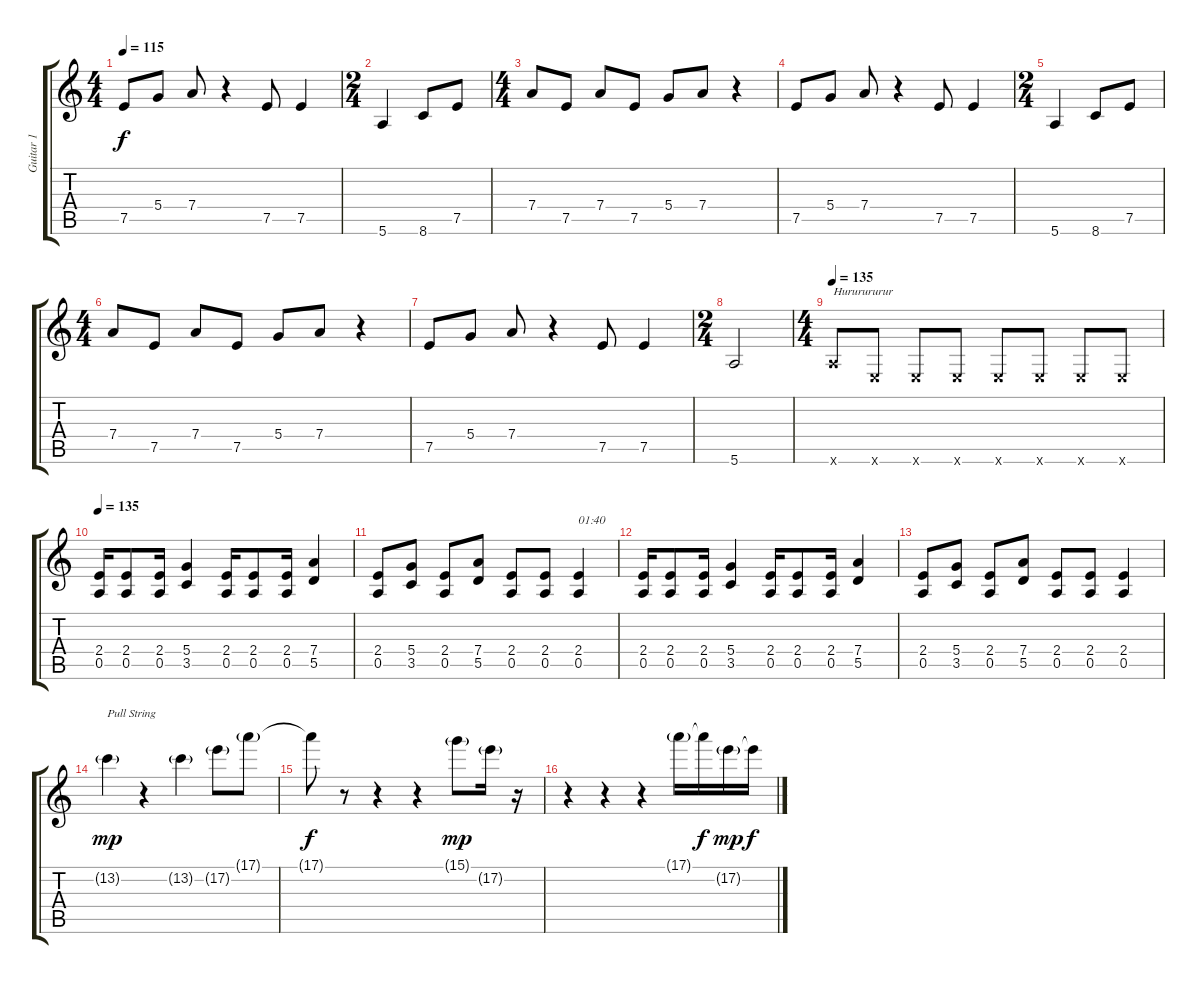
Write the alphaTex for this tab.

\track ("Guitar 1" "Guitar 1") {instrument acousticguitarsteel}
\staff {score tabs}
\tuning (E4 B3 G3 D3 A2 E2) {hide}
\ts (4 4)
\tempo 115
\clef g2
\ks c
7.5.8{dy f} 5.4.8 7.4.8 r.4 7.5.8 7.5.4 |
\ts (2 4)
5.6.4 8.6.8 7.5.8 |
\ts (4 4)
7.4.8 7.5.8 7.4.8 7.5.8 5.4.8 7.4.8 r.4 |
7.5.8 5.4.8 7.4.8 r.4 7.5.8 7.5.4 |
\ts (2 4)
5.6.4 8.6.8 7.5.8 |
\ts (4 4)
7.4.8 7.5.8 7.4.8 7.5.8 5.4.8 7.4.8 r.4 |
7.5.8 5.4.8 7.4.8 r.4 7.5.8 7.5.4 |
\ts (2 4)
5.6.2 |
\ts (4 4)
\tempo 135
5.6{x}.8{txt "Hururururur"} 0.6{x}.8 0.6{x}.8 0.6{x}.8 0.6{x}.8 0.6{x}.8 0.6{x}.8 0.6{x}.8 |
\tempo 135
(2.4 0.5).16{instrument distortionguitar} (2.4 0.5).8 (2.4 0.5).16 (5.4 3.5).4 (2.4 0.5).16 (2.4 0.5).8 (2.4 0.5).16 (7.4 5.5).4 |
(2.4 0.5).8 (5.4 3.5).8 (2.4 0.5).8 (7.4 5.5).8 (2.4 0.5).8 (2.4 0.5).8 (2.4 0.5).4{txt "01:40"} |
(2.4 0.5).16 (2.4 0.5).8 (2.4 0.5).16 (5.4 3.5).4 (2.4 0.5).16 (2.4 0.5).8 (2.4 0.5).16 (7.4 5.5).4 |
(2.4 0.5).8 (5.4 3.5).8 (2.4 0.5).8 (7.4 5.5).8 (2.4 0.5).8 (2.4 0.5).8 (2.4 0.5).4 |
13.2{g}.4{txt "Pull String" dy mp volume 5 balance 12} r.4 13.2{g}.4{volume 12} 17.2{g}.8 17.1{g}.8 |
17.1{t}.8{dy f} r.8 r.4 r.4 15.1{g}.8{dy mp} 17.2{g}.16 r.16 |
r.4 r.4 r.4 17.1{g}.16 17.1{t}.16{dy f} 17.2{g}.16{dy mp} 17.2{t}.16{dy f}
